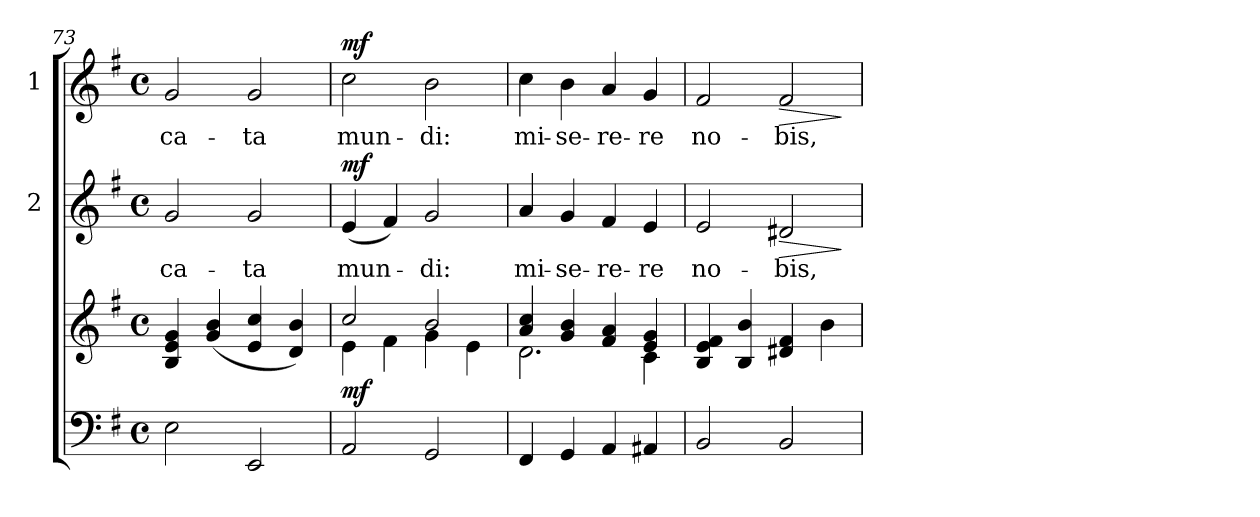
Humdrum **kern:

**kern	**kern	**dynam	**kern	**text	**dynam	**kern	**text	**dynam
*part3	*part3	*part3	*part2	*part2	*part2	*part1	*part1	*part1
*staff4	*staff3	*staff3/4	*staff2	*staff2	*staff2	*staff1	*staff1	*staff1
*	*	*	*I"2	*	*	*I"1	*	*
*clefF4	*clefG2	*	*clefG2	*	*	*clefG2	*	*
*	*	*	*ITrd7c12	*	*	*ITrd7c12	*	*
*k[f#]	*k[f#]	*	*k[f#]	*	*	*k[f#]	*	*
*G:	*G:	*	*G:	*	*	*G:	*	*
*M4/4	*M4/4	*	*M4/4	*	*	*M4/4	*	*
*met(c)	*met(c)	*	*met(c)	*	*	*met(c)	*	*
=73	=73	=73	=73	=73	=73	=73	=73	=73
!	!	!	!	!LO:LY:b	!	!	!LO:LY:b	!
2E\	4B/ 4e/ 4g/	.	2G/	-ca-	.	2G/	-ca-	.
.	(4g/ 4b/	.	.	.	.	.	.	.
!	!	!	!	!LO:LY:b	!	!	!LO:LY:b	!
2EE/	4e/ 4cc/	.	2G/	-ta	.	2G/	-ta	.
.	4d/ 4b/)	.	.	.	.	.	.	.
=74	=74	=74	=74	=74	=74	=74	=74	=74
*	*^	*	*	*	*	*	*	*
!	!	!	!LO:DY:b	!	!LO:LY:b	!LO:DY:a	!	!LO:LY:b	!LO:DY:a
2AA/	2cc/	4e\	mf	(<4E/	mun-	mf	2c\	mun-	mf
.	.	4f#\	.	4F#/)	.	.	.	.	.
!	!	!	!	!	!LO:LY:b	!	!	!LO:LY:b	!
2GG/	2b/	4g\	.	2G/	-di:	.	2B\	-di:	.
.	.	4e\	.	.	.	.	.	.	.
=75	=75	=75	=75	=75	=75	=75	=75	=75	=75
!	!	!	!	!	!LO:LY:b	!	!	!LO:LY:b	!
4FF#/	4a/ 4cc/	2.d\	.	4A/	mi-	.	4c\	mi-	.
!	!	!	!	!	!LO:LY:b	!	!	!LO:LY:b	!
4GG/	4g/ 4b/	.	.	4G/	-se-	.	4B\	-se-	.
!	!	!	!	!	!LO:LY:b	!	!	!LO:LY:b	!
4AA/	4f#/ 4a/	.	.	4F#/	-re-	.	4A/	-re-	.
!	!	!	!	!	!LO:LY:b	!	!	!LO:LY:b	!
4AA#X/	4e/ 4g/	4c\	.	4E/	-re	.	4G/	-re	.
=76	=76	=76	=76	=76	=76	=76	=76	=76	=76
!	!	!	!	!	!LO:LY:b	!	!	!LO:LY:b	!
*	*v	*v	*	*	*	*	*	*	*
2BB/	4B/ 4e/ 4f#/	.	2E/	no-	.	2F#/	no-	.
.	4B/ 4b/	.	.	.	.	.	.	.
!	!	!	!	!LO:LY:b	!LO:HP:b	!	!LO:LY:b	!LO:HP:b
2BB/	4d#X/ 4f#/	.	2D#X/	-bis,	>	2F#/	-bis,	>
.	4b\	.	.	.	.	.	.	.
.	.	.	.	.	]	.	.	]
=	=	=	=	=	=	=	=	=
*-	*-	*-	*-	*-	*-	*-	*-	*-
